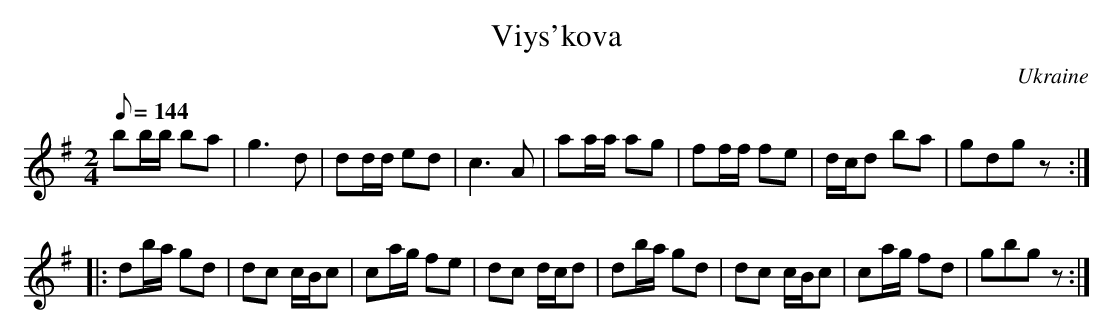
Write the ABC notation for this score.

X:1
T:Viys'kova
L:1/8
M:2/4
O:Ukraine
Q:144
K:G
bb/2b/2 ba | g3 d | dd/2d/2 ed | c3 A | \
aa/2a/2 ag | ff/2f/2 fe | d/2c/2d ba | gdg z :|
|: db/2a/2 gd | dc c/2B/2c | \
ca/2g/2 fe | dc d/2c/2d | \
db/2a/2 gd | dc c/2B/2c | ca/2g/2 fd | gbgz :|
